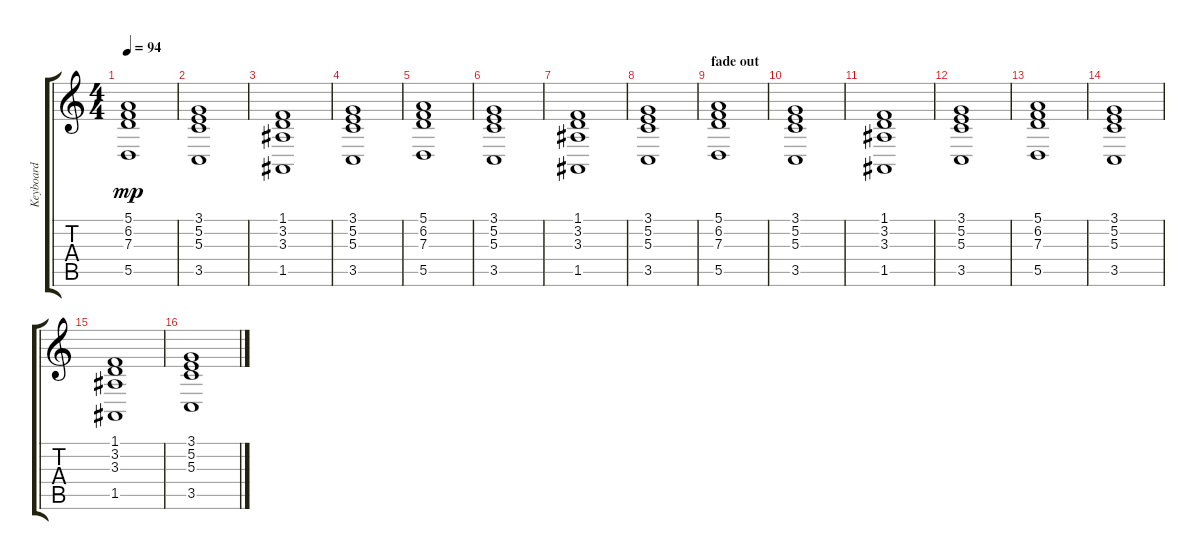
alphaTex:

\track ("Keyboard" "Keyboard") {instrument pad2warm}
\staff {score tabs}
\tuning (E4 B3 G3 D3 A2 D2) {hide}
\ts (4 4)
\tempo 94
\clef g2
\ks c
(5.1 6.2 7.3 5.5).1{dy mp} |
(3.1 5.2 5.3 3.5).1 |
(1.1 3.2 3.3 1.5).1 |
(3.1 5.2 5.3 3.5).1 |
(5.1 6.2 7.3 5.5).1 |
(3.1 5.2 5.3 3.5).1 |
(1.1 3.2 3.3 1.5).1 |
(3.1 5.2 5.3 3.5).1 |
\section ("" "fade out")
(5.1 6.2 7.3 5.5).1{volume 4} |
(3.1 5.2 5.3 3.5).1 |
(1.1 3.2 3.3 1.5).1{volume 3} |
(3.1 5.2 5.3 3.5).1 |
(5.1 6.2 7.3 5.5).1{volume 1} |
(3.1 5.2 5.3 3.5).1 |
(1.1 3.2 3.3 1.5).1{volume 0} |
(3.1 5.2 5.3 3.5).1
